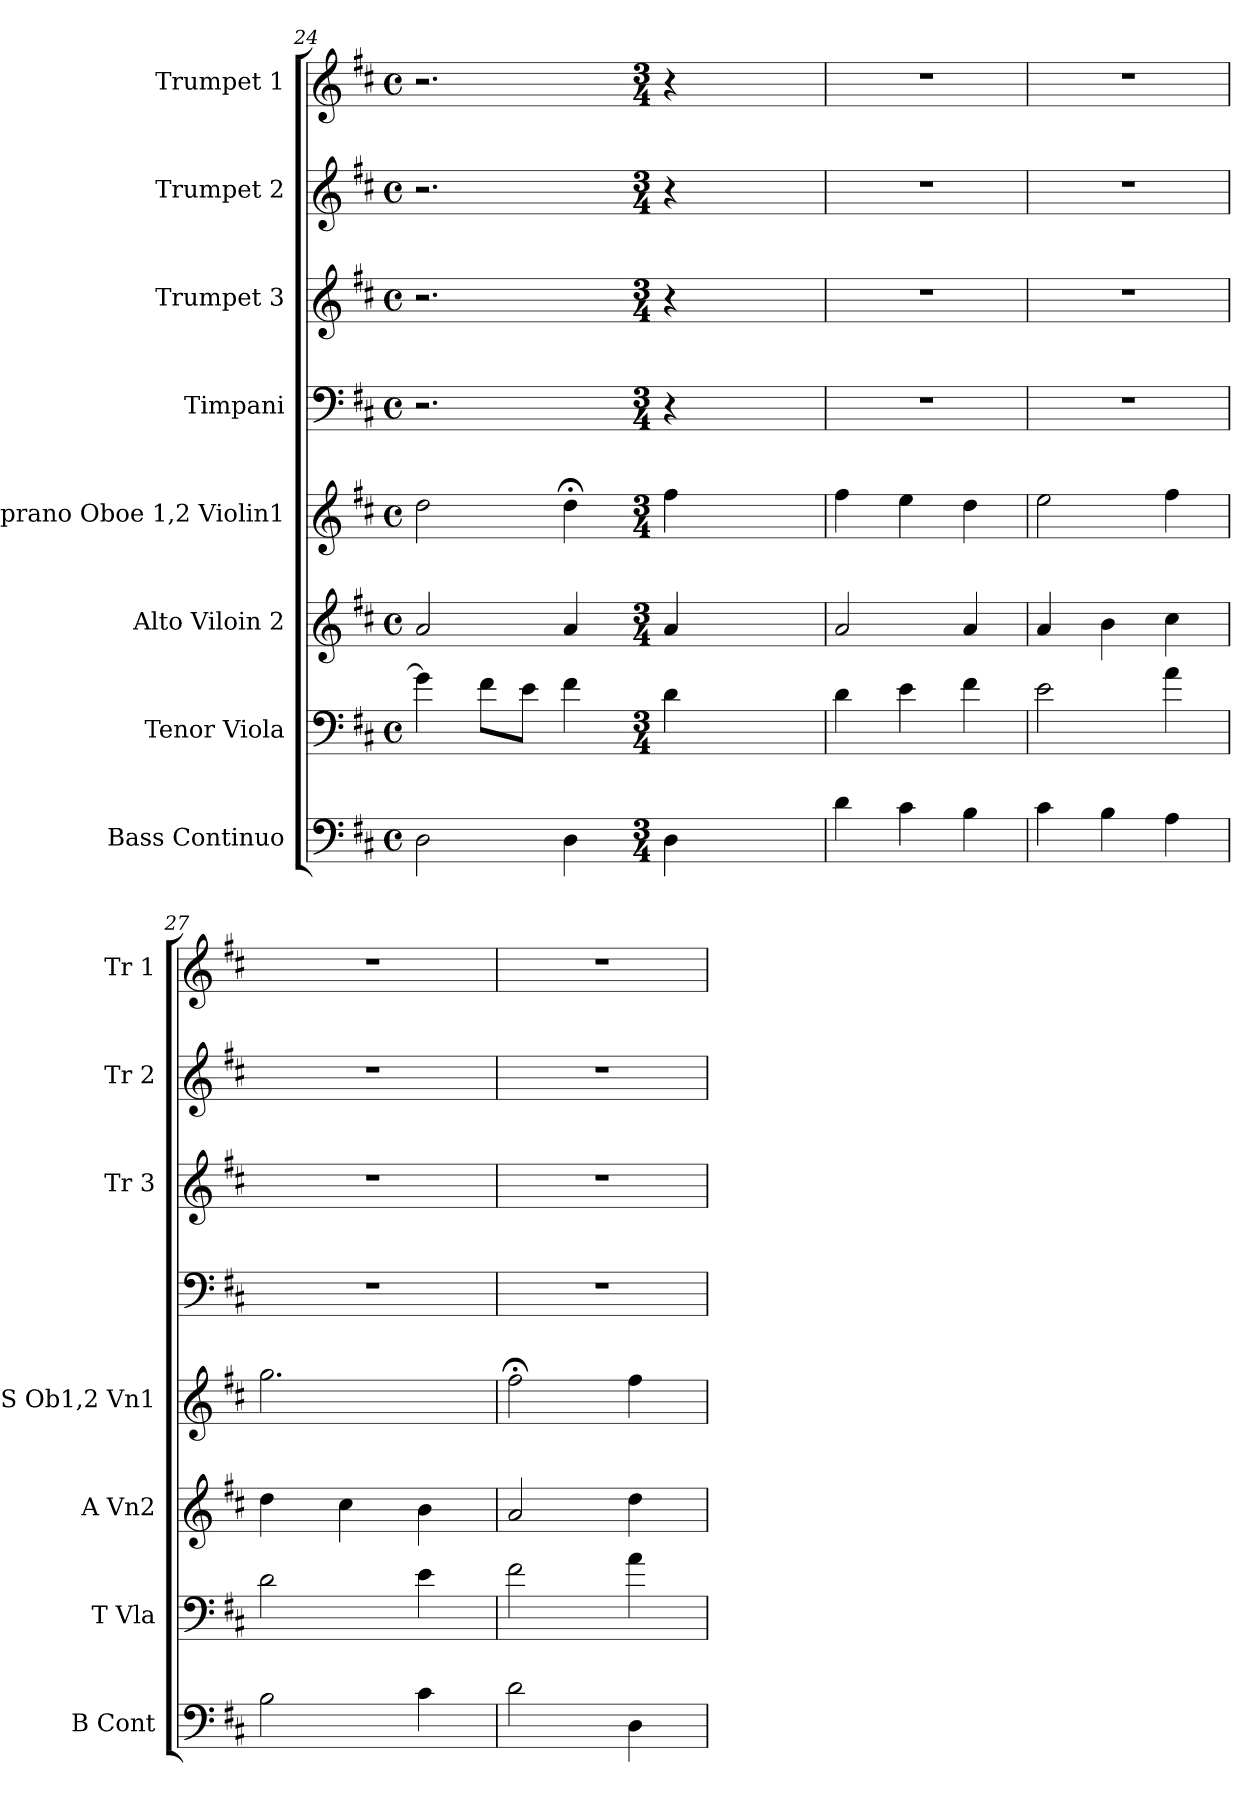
**kern	**kern	**kern	**kern	**kern	**kern	**kern	**kern
*part8	*part7	*part6	*part5	*part4	*part3	*part2	*part1
*staff8	*staff7	*staff6	*staff5	*staff4	*staff3	*staff2	*staff1
*I"Bass Continuo	*I"Tenor Viola	*I"Alto Viloin 2	*I"Soprano Oboe 1,2 Violin1	*I"Timpani	*I"Trumpet 3	*I"Trumpet 2	*I"Trumpet 1
*I'B Cont	*I'T Vla	*I'A Vn2	*I'S Ob1,2 Vn1	*	*I'Tr 3	*I'Tr 2	*I'Tr 1
!!LO:PB:g=z
*clefF4	*clefF4	*clefG2	*clefG2	*clefF4	*clefG2	*clefG2	*clefG2
*k[f#c#]	*k[f#c#]	*k[f#c#]	*k[f#c#]	*k[f#c#]	*k[f#c#]	*k[f#c#]	*k[f#c#]
*D:	*D:	*D:	*D:	*D:	*D:	*D:	*D:
*M4/4	*M4/4	*M4/4	*M4/4	*M4/4	*M4/4	*M4/4	*M4/4
*met(c)	*met(c)	*met(c)	*met(c)	*met(c)	*met(c)	*met(c)	*met(c)
=24	=24	=24	=24	=24	=24	=24	=24
2D\	4g\]	2a/	2dd\	2.r	2.r	2.r	2.r
.	8f#\L	.	.	.	.	.	.
.	8e\J	.	.	.	.	.	.
4D\	4f#\	4a/	4dd;<\	.	.	.	.
=24X1-	=24X1-	=24X1-	=24X1-	=24X1-	=24X1-	=24X1-	=24X1-
*M3/4	*M3/4	*M3/4	*M3/4	*M3/4	*M3/4	*M3/4	*M3/4
4D\	4d\	4a/	4ff#\	4r	4r	4r	4r
2ryy	2ryy	2ryy	2ryy	2ryy	2ryy	2ryy	2ryy
=25	=25	=25	=25	=25	=25	=25	=25
4d\	4d\	2a/	4ff#\	2.r	2.r	2.r	2.r
4c#\	4e\	.	4ee\	.	.	.	.
4B\	4f#\	4a/	4dd\	.	.	.	.
!!LO:PB:g=z
=26	=26	=26	=26	=26	=26	=26	=26
4c#\	2e\	4a/	2ee\	2.r	2.r	2.r	2.r
4B\	.	4b\	.	.	.	.	.
4A\	4a\	4cc#\	4ff#\	.	.	.	.
=27	=27	=27	=27	=27	=27	=27	=27
2B\	2d\	4dd\	2.gg\	2.r	2.r	2.r	2.r
.	.	4cc#\	.	.	.	.	.
4c#\	4e\	4b\	.	.	.	.	.
=28	=28	=28	=28	=28	=28	=28	=28
2d\	2f#\	2a/	2ff#;<\	2.r	2.r	2.r	2.r
4D\	4a\	4dd\	4ff#\	.	.	.	.
=	=	=	=	=	=	=	=
*-	*-	*-	*-	*-	*-	*-	*-
